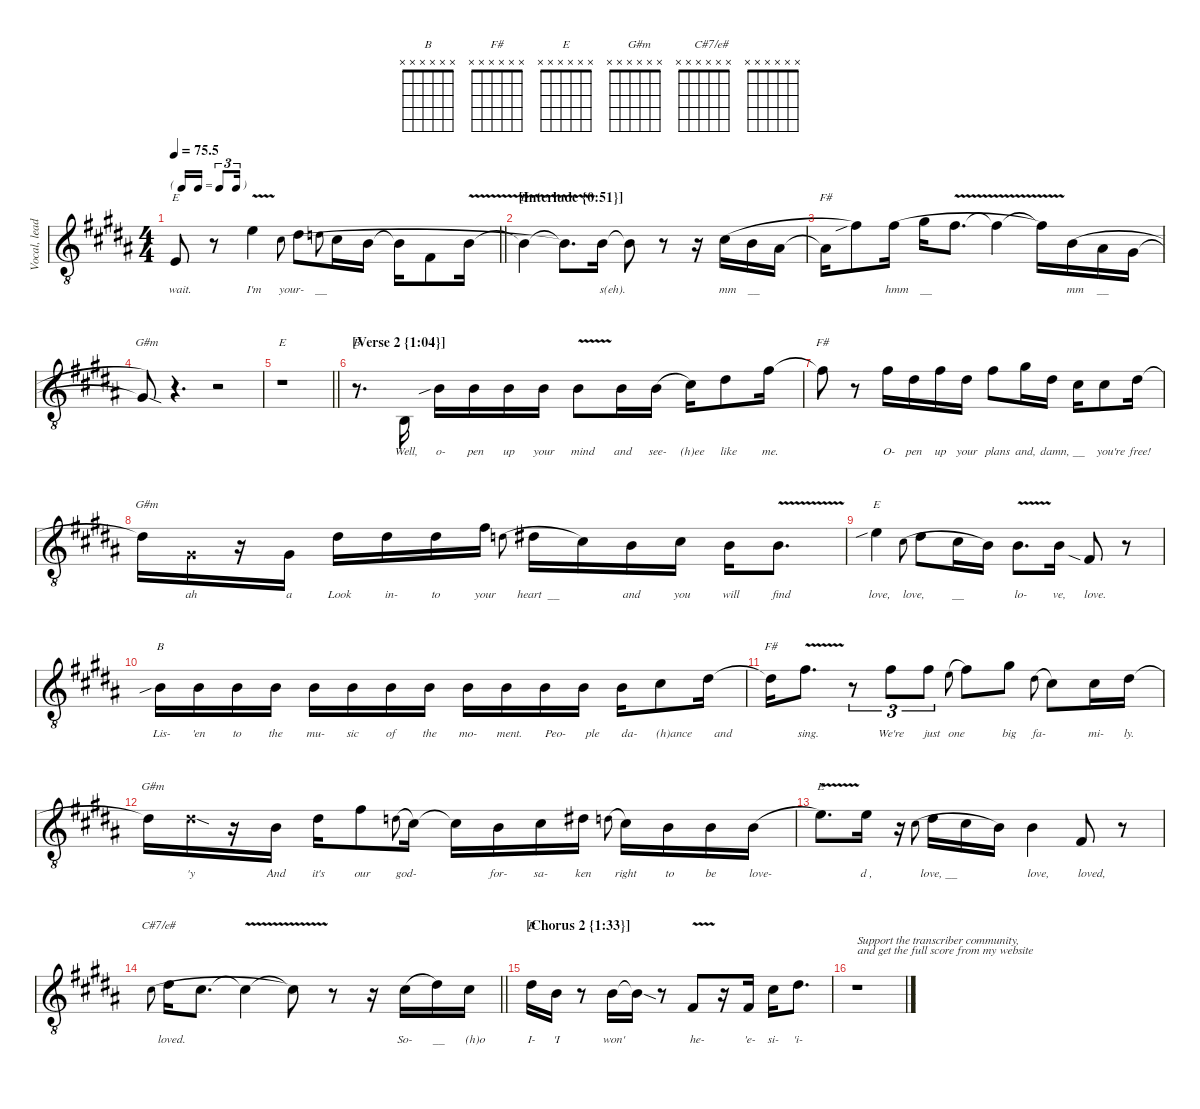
\defaultSystemsLayout 4
\hideDynamics
\bracketExtendMode groupsimilarinstruments
\track ("Vocal, lead" "Vocal, lead") {defaultSystemsLayout 2 instrument voiceoohs}
\staff {score}
\tuning (E4 B3 G3 D3 A2 E2)
\chord ("B" x x x x x x)
\chord ("F#" x x x x x x)
\chord ("E" x x x x x x)
\chord ("   G#m" x x x x x x)
\chord ("     C#7/e#" x x x x x x)
\chord (" " x x x x x x)
\ts (4 4)
\tf triplet16th
\tempo
75.5
\accidentals auto
\clef g2
\ottava 8vb
\simile none
\scale
0.463342
\barLineRight lightlight
\ks b
-12.1{acc forcenatural}.8{ch "E" lyrics (0 "   wait.") lyrics (1 "") lyrics (2 "") lyrics (3 "") lyrics (4 "") dy f beam Up} r.8{beam Down} 0.1{v acc forcenatural}.4{lyrics (0 " I'm") lyrics (1 "") lyrics (2 "") lyrics (3 "") lyrics (4 "") beam Down} 2.2{acc #}.8{lyrics (0 "       your-") lyrics (1 "") lyrics (2 "") lyrics (3 "") lyrics (4 "") gr onbeat legatoorigin beam Down} -1.1{acc #}.8{legatoorigin beam Down} 3.2{acc forcenatural}.8{lyrics (0 " __") lyrics (1 "") lyrics (2 "") lyrics (3 "") lyrics (4 "") gr onbeat legatoorigin beam Down} -3.1{acc #}.16{legatoorigin beam Down} -5.1{acc forcenatural}.16{legatoorigin beam Down} -5.1{t acc forcenatural}.16{legatoorigin beam Down} -10.1{acc #}.8{legatoorigin beam Down} 0.2{v acc forcenatural}.16{legatoorigin beam Down} |
\section ("" "[Interlude {0:51}]")
\scale
0.538868 0.2{v t acc forcenatural}.4{ch "B" legatoorigin beam Down} 0.2{v t acc forcenatural}.8{d beam Down} -5.1{acc forcenatural}.16{lyrics (0 "       s(eh).") lyrics (1 "") lyrics (2 "") lyrics (3 "") lyrics (4 "") beam Down} -5.1{t acc forcenatural}.8{beam Down} r.8{beam Down} r.16{beam Down} -3.1{acc #}.16{lyrics (0 "  mm") lyrics (1 "") lyrics (2 "") lyrics (3 "") lyrics (4 "") legatoorigin beam Down} -5.1{acc forcenatural}.16{lyrics (0 " __") lyrics (1 "") lyrics (2 "") lyrics (3 "") lyrics (4 "") legatoorigin beam Down} -6.1{acc #}.16{legatoorigin beam Down} |
\scale
0.461132 -6.1{t acc #}.16{ch "F#" legatoorigin beam Down} 2.1{sib acc #}.8{beam Down} 2.1{acc #}.16{lyrics (0 "  hmm") lyrics (1 "") lyrics (2 "") lyrics (3 "") lyrics (4 "") legatoorigin beam Down} 4.1{acc #}.16{lyrics (0 " __") lyrics (1 "") lyrics (2 "") lyrics (3 "") lyrics (4 "") legatoorigin beam Down} 2.1{v acc #}.8{d legatoorigin beam Down} 2.1{v t acc #}.4{legatoorigin beam Down} 2.1{v t acc #}.16{beam Down} -5.1{acc forcenatural}.16{lyrics (0 "  mm") lyrics (1 "") lyrics (2 "") lyrics (3 "") lyrics (4 "") legatoorigin beam Down} -6.1{acc #}.16{lyrics (0 "__") lyrics (1 "") lyrics (2 "") lyrics (3 "") lyrics (4 "") legatoorigin beam Down} -8.1{acc #}.16{legatoorigin beam Down} |
\scale
0.536658 -8.1{sod t acc #}.8{ch "   G#m" beam Up} r.4{d beam Down} r.2{beam Down} |
\scale
0.463342
\barLineRight lightlight
r.1{ch "E" beam Down} |
\section ("" "[Verse 2 {1:04}]")
\scale
0.538868 r.8{d ch "B" beam Down} -17.1{acc forcenatural}.16{lyrics (0 " Well,") lyrics (1 "") lyrics (2 "") lyrics (3 "") lyrics (4 "") beam Up} -5.1{sib acc forcenatural}.16{lyrics (0 " o-") lyrics (1 "") lyrics (2 "") lyrics (3 "") lyrics (4 "") beam Down} -5.1{acc forcenatural}.16{lyrics (0 " pen") lyrics (1 "") lyrics (2 "") lyrics (3 "") lyrics (4 "") beam Down} -5.1{acc forcenatural}.16{lyrics (0 "up") lyrics (1 "") lyrics (2 "") lyrics (3 "") lyrics (4 "") beam Down} -5.1{acc forcenatural}.16{lyrics (0 "your") lyrics (1 "") lyrics (2 "") lyrics (3 "") lyrics (4 "") beam Down} -5.1{v acc forcenatural}.8{lyrics (0 "   mind") lyrics (1 "") lyrics (2 "") lyrics (3 "") lyrics (4 "") beam Down} -5.1{acc forcenatural}.16{lyrics (0 " and") lyrics (1 "") lyrics (2 "") lyrics (3 "") lyrics (4 "") beam Down} -5.1{acc forcenatural}.16{lyrics (0 " see-") lyrics (1 "") lyrics (2 "") lyrics (3 "") lyrics (4 "") legatoorigin beam Down} -3.1{acc #}.16{lyrics (0 " (h)ee") lyrics (1 "") lyrics (2 "") lyrics (3 "") lyrics (4 "") beam Down} -1.1{acc #}.8{lyrics (0 "  like") lyrics (1 "") lyrics (2 "") lyrics (3 "") lyrics (4 "") beam Down} 2.1{acc #}.16{lyrics (0 " me.") lyrics (1 "") lyrics (2 "") lyrics (3 "") lyrics (4 "") beam Down} |
\scale
0.461132 2.1{t acc #}.8{ch "F#" beam Down} r.8{beam Down} 2.1{acc #}.16{lyrics (0 " O-") lyrics (1 "") lyrics (2 "") lyrics (3 "") lyrics (4 "") beam Down} -1.1{acc #}.16{lyrics (0 "pen") lyrics (1 "") lyrics (2 "") lyrics (3 "") lyrics (4 "") beam Down} 2.1{acc #}.16{lyrics (0 "up") lyrics (1 "") lyrics (2 "") lyrics (3 "") lyrics (4 "") beam Down} -1.1{acc #}.16{lyrics (0 "your") lyrics (1 "") lyrics (2 "") lyrics (3 "") lyrics (4 "") beam Down} 2.1{acc #}.8{lyrics (0 "   plans") lyrics (1 "") lyrics (2 "") lyrics (3 "") lyrics (4 "") beam Down} 4.1{acc #}.16{lyrics (0 "and, ") lyrics (1 "") lyrics (2 "") lyrics (3 "") lyrics (4 "") beam Down} -1.1{acc #}.16{lyrics (0 "       damn, __") lyrics (1 "") lyrics (2 "") lyrics (3 "") lyrics (4 "") beam Down} -3.1{acc #}.16{beam Down} -3.1{acc #}.8{lyrics (0 "    you're") lyrics (1 "") lyrics (2 "") lyrics (3 "") lyrics (4 "") beam Down} -1.1{acc #}.16{lyrics (0 "  free!") lyrics (1 "") lyrics (2 "") lyrics (3 "") lyrics (4 "") beam Down} |
\scale
0.538868 -1.1{t acc #}.16{ch "   G#m" beam Down} -8.1{x acc #}.16{lyrics (0 "ah") lyrics (1 "") lyrics (2 "") lyrics (3 "") lyrics (4 "") beam Down} r.16{beam Down} -8.1{acc #}.16{lyrics (0 "a") lyrics (1 "") lyrics (2 "") lyrics (3 "") lyrics (4 "") beam Down} -1.1{acc #}.16{lyrics (0 " Look") lyrics (1 "") lyrics (2 "") lyrics (3 "") lyrics (4 "") beam Down} -1.1{acc #}.16{lyrics (0 "   in-") lyrics (1 "") lyrics (2 "") lyrics (3 "") lyrics (4 "") beam Down} -1.1{acc #}.16{lyrics (0 "to") lyrics (1 "") lyrics (2 "") lyrics (3 "") lyrics (4 "") beam Down} 2.1{acc #}.16{lyrics (0 "your") lyrics (1 "") lyrics (2 "") lyrics (3 "") lyrics (4 "") beam Down} 3.2{acc forcenatural}.8{gr onbeat legatoorigin beam Down} -1.1{acc #}.16{lyrics (0 "   heart  __") lyrics (1 "") lyrics (2 "") lyrics (3 "") lyrics (4 "") legatoorigin beam Down} -3.1{acc #}.16{beam Down} -5.1{acc forcenatural}.16{lyrics (0 "and") lyrics (1 "") lyrics (2 "") lyrics (3 "") lyrics (4 "") beam Down} -3.1{acc #}.16{lyrics (0 " you") lyrics (1 "") lyrics (2 "") lyrics (3 "") lyrics (4 "") beam Down} -5.1{acc forcenatural}.16{lyrics (0 " will") lyrics (1 "") lyrics (2 "") lyrics (3 "") lyrics (4 "") beam Down} -5.1{v acc forcenatural}.8{d lyrics (0 "  find") lyrics (1 "") lyrics (2 "") lyrics (3 "") lyrics (4 "") beam Down} |
\scale
0.461132 0.1{sib acc forcenatural}.4{ch "E" lyrics (0 "  love,") lyrics (1 "") lyrics (2 "") lyrics (3 "") lyrics (4 "") beam Down} 2.2{acc #}.8{lyrics (0 "       love,") lyrics (1 "") lyrics (2 "") lyrics (3 "") lyrics (4 "") gr onbeat legatoorigin beam Down} -1.1{acc #}.8{lyrics (0 " ") lyrics (1 "") lyrics (2 "") lyrics (3 "") lyrics (4 "") legatoorigin beam Down} 2.2{acc #}.16{lyrics (0 "__") lyrics (1 "") lyrics (2 "") lyrics (3 "") lyrics (4 "") legatoorigin beam Down} -5.1{acc forcenatural}.16{beam Down} -5.1{v acc forcenatural}.8{d lyrics (0 "  lo-") lyrics (1 "") lyrics (2 "") lyrics (3 "") lyrics (4 "") beam Down} -5.1{acc forcenatural}.16{lyrics (0 "ve,") lyrics (1 "") lyrics (2 "") lyrics (3 "") lyrics (4 "") beam Down} -10.1{sia acc #}.8{lyrics (0 "    love.") lyrics (1 "") lyrics (2 "") lyrics (3 "") lyrics (4 "") beam Up} r.8{beam Down} |
\scale
0.538868 0.2{sib acc forcenatural}.16{ch "B" lyrics (0 " Lis-") lyrics (1 "") lyrics (2 "") lyrics (3 "") lyrics (4 "") beam Down} 0.2{acc forcenatural}.16{lyrics (0 "'en") lyrics (1 "") lyrics (2 "") lyrics (3 "") lyrics (4 "") beam Down} 0.2{acc forcenatural}.16{lyrics (0 "to") lyrics (1 "") lyrics (2 "") lyrics (3 "") lyrics (4 "") beam Down} 0.2{acc forcenatural}.16{lyrics (0 "the ") lyrics (1 "") lyrics (2 "") lyrics (3 "") lyrics (4 "") beam Down} 0.2{acc forcenatural}.16{lyrics (0 " mu-") lyrics (1 "") lyrics (2 "") lyrics (3 "") lyrics (4 "") beam Down} 0.2{acc forcenatural}.16{lyrics (0 "sic") lyrics (1 "") lyrics (2 "") lyrics (3 "") lyrics (4 "") beam Down} 0.2{acc forcenatural}.16{lyrics (0 "of") lyrics (1 "") lyrics (2 "") lyrics (3 "") lyrics (4 "") beam Down} 0.2{acc forcenatural}.16{lyrics (0 "the ") lyrics (1 "") lyrics (2 "") lyrics (3 "") lyrics (4 "") beam Down} 0.2{acc forcenatural}.16{lyrics (0 "mo-") lyrics (1 "") lyrics (2 "") lyrics (3 "") lyrics (4 "") beam Down} 0.2{acc forcenatural}.16{lyrics (0 "  ment.") lyrics (1 "") lyrics (2 "") lyrics (3 "") lyrics (4 "") beam Down} 0.2{acc forcenatural}.16{lyrics (0 "       Peo-") lyrics (1 "") lyrics (2 "") lyrics (3 "") lyrics (4 "") beam Down} 0.2{acc forcenatural}.16{lyrics (0 "      ple") lyrics (1 "") lyrics (2 "") lyrics (3 "") lyrics (4 "") beam Down} 0.2{acc forcenatural}.16{lyrics (0 "     da-") lyrics (1 "") lyrics (2 "") lyrics (3 "") lyrics (4 "") beam Down} 2.2{acc #}.8{lyrics (0 "         (h)ance") lyrics (1 "") lyrics (2 "") lyrics (3 "") lyrics (4 "") beam Down} 4.2{acc #}.16{lyrics (0 "          and") lyrics (1 "") lyrics (2 "") lyrics (3 "") lyrics (4 "") beam Down} |
\scale
0.461132 4.2{t acc #}.16{ch "F#" beam Down} 2.1{v acc #}.8{d lyrics (0 "  sing.") lyrics (1 "") lyrics (2 "") lyrics (3 "") lyrics (4 "") beam Down} r.8{tu (3 2) beam Down} 2.1{acc #}.8{tu (3 2) lyrics (0 "We're") lyrics (1 "") lyrics (2 "") lyrics (3 "") lyrics (4 "") beam Down} 2.1{acc #}.8{tu (3 2) lyrics (0 "  just") lyrics (1 "") lyrics (2 "") lyrics (3 "") lyrics (4 "") beam Down} 0.1{acc forcenatural}.8{lyrics (0 "     one") lyrics (1 "") lyrics (2 "") lyrics (3 "") lyrics (4 "") gr onbeat legatoorigin beam Down} 2.1{acc #}.8{beam Down} 4.1{acc #}.8{lyrics (0 "big") lyrics (1 "") lyrics (2 "") lyrics (3 "") lyrics (4 "") beam Down} 4.2{acc #}.8{lyrics (0 "   fa-") lyrics (1 "") lyrics (2 "") lyrics (3 "") lyrics (4 "") gr onbeat legatoorigin beam Down} 2.2{acc #}.8{beam Down} 2.2{acc #}.16{lyrics (0 " mi-") lyrics (1 "") lyrics (2 "") lyrics (3 "") lyrics (4 "") beam Down} -1.1{acc #}.16{lyrics (0 "ly.") lyrics (1 "") lyrics (2 "") lyrics (3 "") lyrics (4 "") beam Down} |
-1.1{t acc #}.16{ch "   G#m" beam Down} 4.2{sod x acc #}.16{lyrics (0 "'y") lyrics (1 "") lyrics (2 "") lyrics (3 "") lyrics (4 "") beam Down} r.16{beam Down} -5.1{acc forcenatural}.16{lyrics (0 "And  ") lyrics (1 "") lyrics (2 "") lyrics (3 "") lyrics (4 "") beam Down} -1.1{acc #}.16{lyrics (0 "it's") lyrics (1 "") lyrics (2 "") lyrics (3 "") lyrics (4 "") beam Down} 2.1{acc #}.8{lyrics (0 " our") lyrics (1 "") lyrics (2 "") lyrics (3 "") lyrics (4 "") beam Down} 3.2{acc forcenatural}.8{lyrics (0 "       god-") lyrics (1 "") lyrics (2 "") lyrics (3 "") lyrics (4 "") gr onbeat legatoorigin beam Down} -3.1{acc #}.16{beam Down} -3.1{t acc #}.16{beam Down} -5.1{acc forcenatural}.16{lyrics (0 "for-") lyrics (1 "") lyrics (2 "") lyrics (3 "") lyrics (4 "") beam Down} -3.1{acc #}.16{lyrics (0 "sa-") lyrics (1 "") lyrics (2 "") lyrics (3 "") lyrics (4 "") beam Down} -1.1{acc #}.16{lyrics (0 "ken") lyrics (1 "") lyrics (2 "") lyrics (3 "") lyrics (4 "") beam Down} 3.2{acc forcenatural}.8{gr onbeat legatoorigin beam Down} -3.1{acc #}.16{lyrics (0 "right ") lyrics (1 "") lyrics (2 "") lyrics (3 "") lyrics (4 "") beam Down} -5.1{acc forcenatural}.16{lyrics (0 " to") lyrics (1 "") lyrics (2 "") lyrics (3 "") lyrics (4 "") beam Down} -5.1{acc forcenatural}.16{lyrics (0 "be") lyrics (1 "") lyrics (2 "") lyrics (3 "") lyrics (4 "") beam Down} -5.1{acc forcenatural}.16{lyrics (0 "     love-") lyrics (1 "") lyrics (2 "") lyrics (3 "") lyrics (4 "") legatoorigin beam Down} |
0.1{v acc forcenatural}.8{d ch "E" beam Down} 0.1{acc forcenatural}.16{lyrics (0 "d ,") lyrics (1 "") lyrics (2 "") lyrics (3 "") lyrics (4 "") beam Down} r.16{beam Down} 2.2{acc #}.8{gr onbeat legatoorigin beam Down} -1.1{acc #}.16{lyrics (0 "    love, __") lyrics (1 "") lyrics (2 "") lyrics (3 "") lyrics (4 "") legatoorigin beam Down} -3.1{acc #}.16{legatoorigin beam Down} -5.1{acc forcenatural}.16{beam Down} -5.1{acc forcenatural}.4{lyrics (0 "    love,") lyrics (1 "") lyrics (2 "") lyrics (3 "") lyrics (4 "") beam Down} -10.1{acc #}.8{lyrics (0 "       loved,") lyrics (1 "") lyrics (2 "") lyrics (3 "") lyrics (4 "") beam Up} r.8{beam Down} |
\barLineRight lightlight
2.2{acc #}.8{ch "     C#7/e#" gr onbeat legatoorigin beam Down} -1.1{acc #}.16{lyrics (0 "  loved.") lyrics (1 "") lyrics (2 "") lyrics (3 "") lyrics (4 "") legatoorigin beam Down} -3.1{acc #}.8{d legatoorigin beam Down} -3.1{v t acc #}.4{legatoorigin beam Down} -3.1{v t acc #}.8{beam Down} r.8{beam Down} r.16{beam Down} -3.1{acc #}.16{lyrics (0 "So-") lyrics (1 "") lyrics (2 "") lyrics (3 "") lyrics (4 "") legatoorigin beam Down} -1.1{acc #}.16{lyrics (0 " __") lyrics (1 "") lyrics (2 "") lyrics (3 "") lyrics (4 "") beam Down} -3.1{acc #}.16{lyrics (0 "    (h)o") lyrics (1 "") lyrics (2 "") lyrics (3 "") lyrics (4 "") beam Down} |
\section ("" "[Chorus 2 {1:33}]")
\scale
0.53887 -1.1{acc #}.16{ch "B" lyrics (0 "I-") lyrics (1 "") lyrics (2 "") lyrics (3 "") lyrics (4 "") beam Down} -5.1{acc forcenatural}.16{lyrics (0 "'I") lyrics (1 "") lyrics (2 "") lyrics (3 "") lyrics (4 "") beam Down} r.8{beam Down} -5.1{acc forcenatural}.16{lyrics (0 " won'") lyrics (1 "") lyrics (2 "") lyrics (3 "") lyrics (4 "") beam Down} -5.1{sod t acc forcenatural}.16{beam Down} r.8{beam Down} -10.1{v acc #}.8{lyrics (0 "   he-") lyrics (1 "") lyrics (2 "") lyrics (3 "") lyrics (4 "") beam Up} r.16{beam Up} 4.4{acc #}.16{lyrics (0 " 'e-") lyrics (1 "") lyrics (2 "") lyrics (3 "") lyrics (4 "") beam Up} -3.1{acc #}.16{lyrics (0 "si-") lyrics (1 "") lyrics (2 "") lyrics (3 "") lyrics (4 "") beam Down} -1.1{acc #}.8{d lyrics (0 "'i-") lyrics (1 "") lyrics (2 "") lyrics (3 "") lyrics (4 "") beam Down} |
\scale
0.46113 r.1{ch " " txt "Support the transcriber community,\nand get the full score from my website" beam Down}
